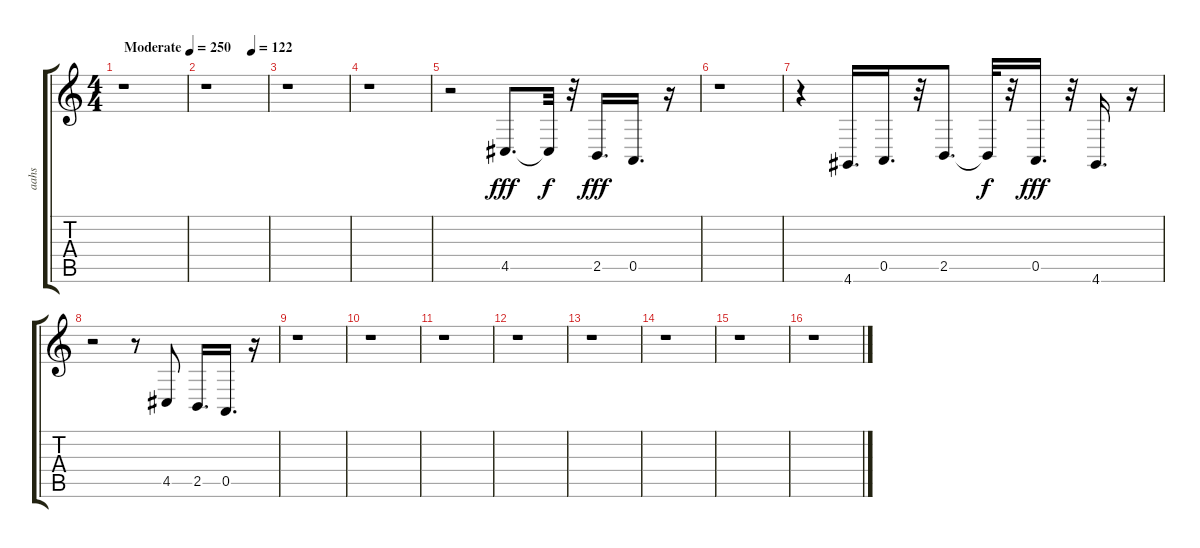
\track ("aahs" "aahs") {instrument choiraahs}
\staff {score tabs}
\tuning (E4 B3 G3 D3 A2 E2) {hide}
\ts (4 4)
\tempo (250 "Moderate")
\clef g2
\ks c
r.1{dy fff instrument choiraahs} |
\tempo (122 0.75)
r.1 |
r.1 |
r.1 |
r.2 4.5.8{d} 4.5{t}.32{dy f} r.32 2.5.16{d dy fff} 0.5.16{d} r.16 |
r.1 |
r.4 4.6.16{d} 0.5.16{d} r.32 2.5.8{d} 2.5{t}.32{dy f} r.32 0.5.16{d dy fff} r.32 4.6.16{d} r.16 |
r.2 r.8 4.5.8 2.5.16{d} 0.5.16{d} r.16 |
r.1 |
r.1 |
r.1 |
r.1 |
r.1 |
r.1 |
r.1 |
r.1
